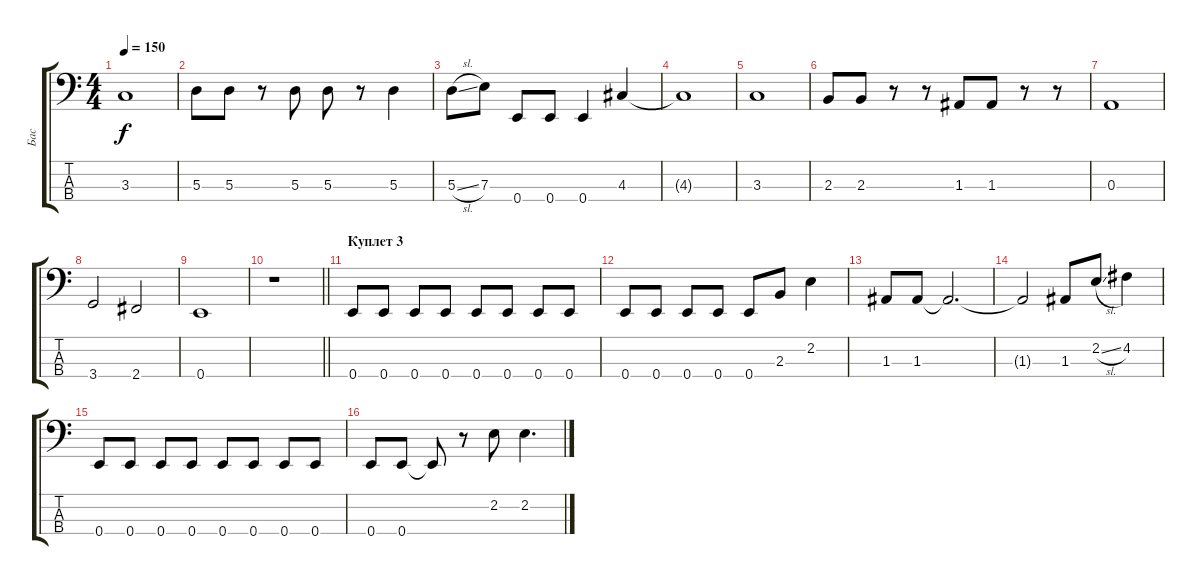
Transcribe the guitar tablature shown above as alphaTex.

\track ("Бас" "Бас") {instrument electricbassfinger}
\staff {score tabs}
\tuning (G2 D2 A1 E1) {hide}
\ts (4 4)
\tempo 150
\clef f4
\ks c
3.3.1{dy f} |
5.3.8 5.3.8 r.8 5.3.8 5.3.8 r.8 5.3.4 |
5.3{sl}.8 7.3.8 0.4.8 0.4.8 0.4.4 4.3.4 |
4.3{t}.1 |
3.3.1 |
2.3.8 2.3.8 r.8 r.8 1.3.8 1.3.8 r.8 r.8 |
0.3.1 |
3.4.2 2.4.2 |
0.4.1 |
\barLineRight lightlight
r.1 |
\section ("" "Куплет 3")
0.4.8 0.4.8 0.4.8 0.4.8 0.4.8 0.4.8 0.4.8 0.4.8 |
0.4.8 0.4.8 0.4.8 0.4.8 0.4.8 2.3.8 2.2.4 |
1.3.8 1.3.8 1.3{t}.2{d} |
1.3{t}.2 1.3.8 2.2{sl}.8 4.2.4 |
0.4.8 0.4.8 0.4.8 0.4.8 0.4.8 0.4.8 0.4.8 0.4.8 |
0.4.8 0.4.8 0.4{t}.8 r.8 2.2.8 2.2.4{d}
